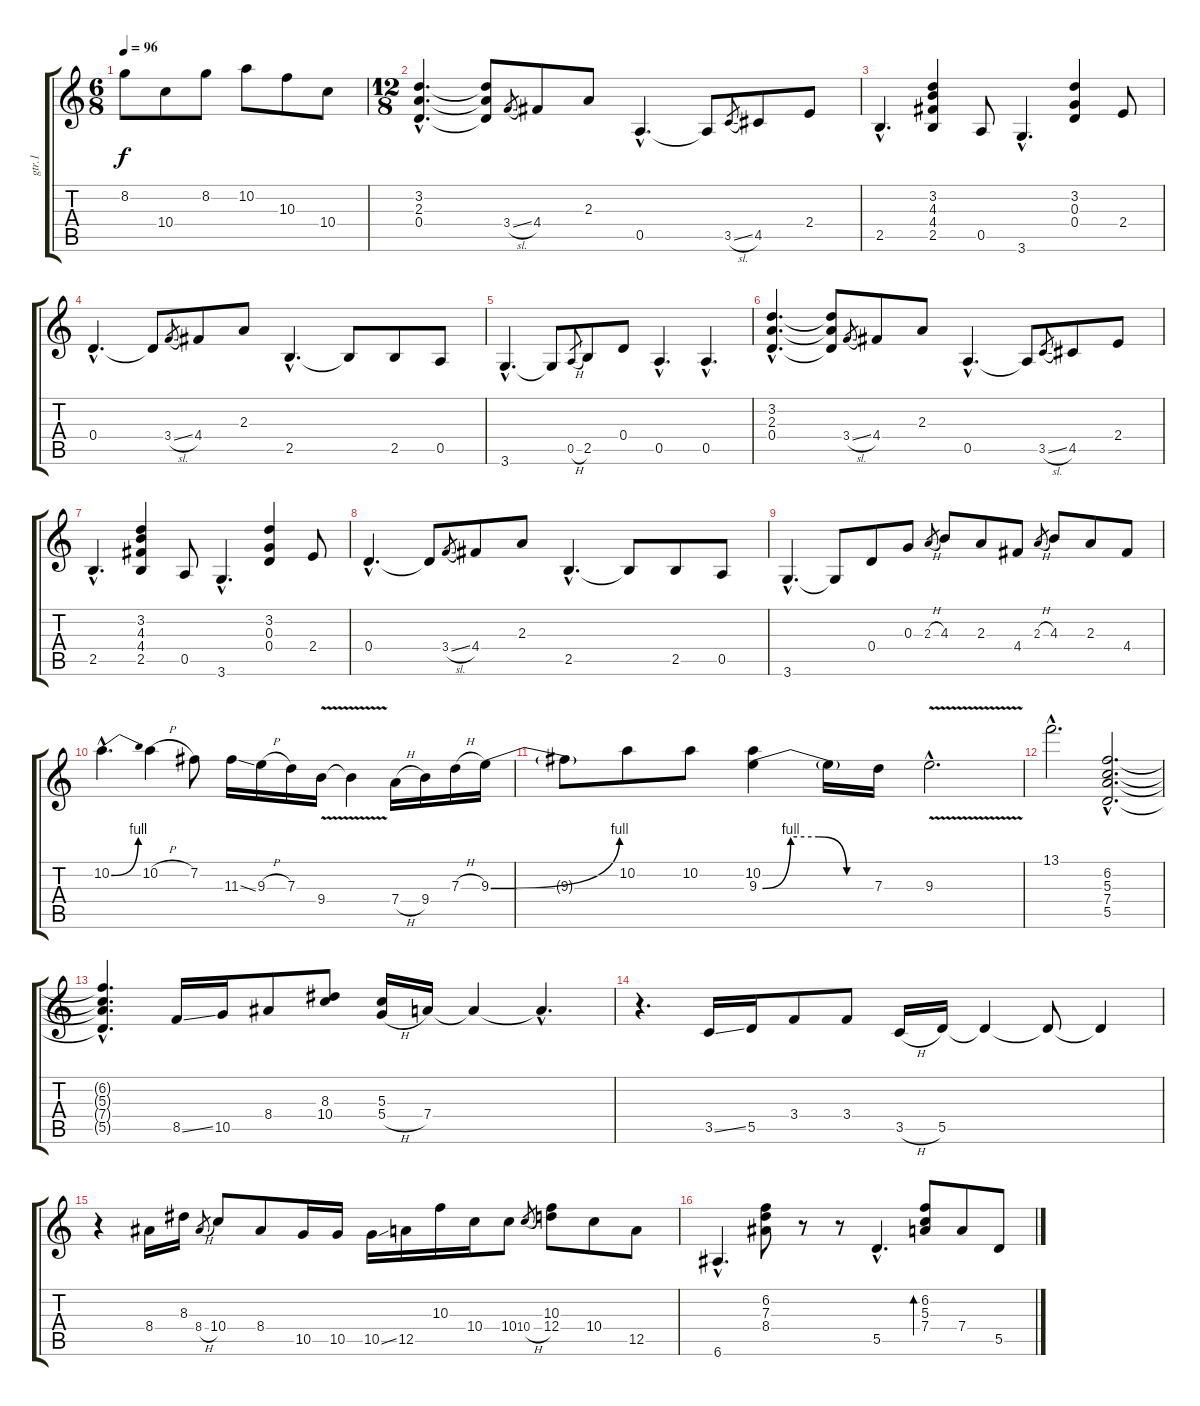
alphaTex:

\track ("gtr.1" "gtr.1") {instrument distortionguitar}
\staff {score tabs}
\tuning (E4 B3 G3 D3 A2 E2) {hide}
\ts (6 8)
\tempo 96
\clef g2
\ks c
8.2.8{dy f} 10.4.8 8.2.8 10.2.8 10.3.8 10.4.8 |
\ts (12 8)
(3.2{hac} 2.3{hac} 0.4{hac}).4{d} (3.2{t} 2.3{t} 0.4{t}).8 3.4{sl}.8{gr} 4.4.8 2.3.8 0.5{hac}.4{d} 0.5{t}.8 3.5{sl}.8{gr} 4.5.8 2.4.8 |
2.5{hac}.4{d} (3.2 4.3 4.4 2.5).4 0.5.8 3.6{hac}.4{d} (3.2 0.3 0.4).4 2.4.8 |
0.4{hac}.4{d} 0.4{t}.8 3.4{sl}.8{gr} 4.4.8 2.3.8 2.5{hac}.4{d} 2.5{t}.8 2.5.8 0.5.8 |
3.6{hac}.4{d} 3.6{t}.8 0.5{h}.8{gr} 2.5.8 0.4.8 0.5{hac}.4{d} 0.5{hac}.4{d} |
(3.2{hac} 2.3{hac} 0.4{hac}).4{d} (3.2{t} 2.3{t} 0.4{t}).8 3.4{sl}.8{gr} 4.4.8 2.3.8 0.5{hac}.4{d} 0.5{t}.8 3.5{sl}.8{gr} 4.5.8 2.4.8 |
2.5{hac}.4{d} (3.2 4.3 4.4 2.5).4 0.5.8 3.6{hac}.4{d} (3.2 0.3 0.4).4 2.4.8 |
0.4{hac}.4{d} 0.4{t}.8 3.4{sl}.8{gr} 4.4.8 2.3.8 2.5{hac}.4{d} 2.5{t}.8 2.5.8 0.5.8 |
3.6{hac}.4{d} 3.6{t}.8 0.4.8 0.3.8 2.3{h}.8{gr} 4.3.8 2.3.8 4.4.8 2.3{h}.8{gr} 4.3.8 2.3.8 4.4.8 |
10.2{be (bend 0 0 60 4) hac}.4{d} 10.2{h}.4 7.2.8 11.3{ss}.16 9.3{h}.16 7.3.16 9.4{v}.16 9.4{t}.4 7.4{h}.16 9.4.16 7.3{h}.16 9.3{be (bend 0 0 60 4)}.16 |
9.3{t}.8 10.2.8 10.2.8 (10.2 9.3{be (custom 0 0 15 4 30 4 45 0 60 0)}).4 9.3{t}.16 7.3.16 9.3{v hac}.2{d} |
13.1{hac}.2{d} (6.2{hac} 5.3{hac} 7.4{hac} 5.5{hac}).2{d instrument electricguitarclean} |
(6.2{hac t} 5.3{hac t} 7.4{hac t} 5.5{hac t}).4{d} 8.5{ss}.16 10.5.16 8.4.8 (8.3 10.4).8 (5.3 5.4{h}).16 7.4.16 7.4{t}.4 7.4{hac t}.4{d} |
r.4{d} 3.5{ss}.16 5.5.16 3.4.8 3.4.8 3.5{h}.16 5.5.16 5.5{t}.4 5.5{t}.8 5.5{t}.4 |
r.4 8.4.16 8.3.16 8.4{h}.8{gr} 10.4.8 8.4.8 10.5.16 10.5.16 10.5{ss}.16 12.5.16 10.3.16 10.4.16 10.4.8 10.4{h}.8{gr} (10.3 12.4).8 10.4.8 12.5.8 |
6.6{hac}.4{d} (6.2 7.3 8.4).8 r.8 r.8 5.5{hac}.4{d} (6.2 5.3 7.4).8{bd 60} 7.4.8 5.5{ss}.8
